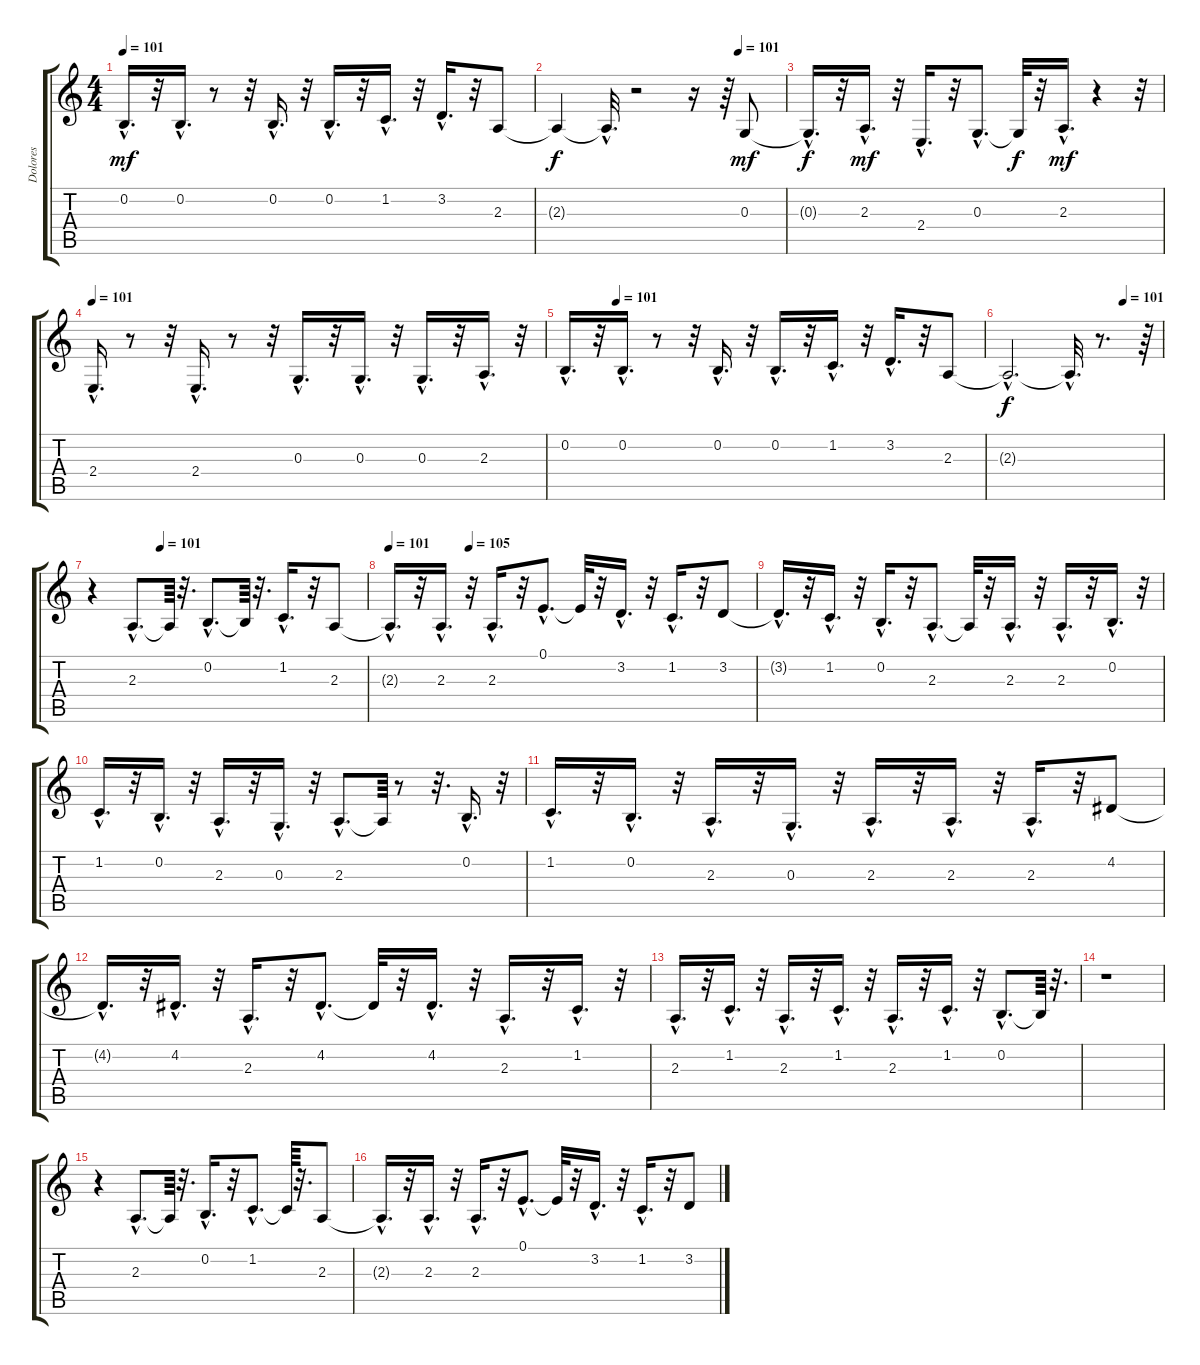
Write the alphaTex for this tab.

\track ("Dolores" "Dolores") {instrument panflute}
\staff {score tabs}
\tuning (E4 B3 G3 D3 A2 E2) {hide}
\ts (4 4)
\tempo 101
\clef g2
\ks c
0.2{hac}.16{d dy mf} r.32 0.2{hac}.16{d} r.8 r.32 0.2{hac}.16{d} r.32 0.2{hac}.16{d} r.32 1.2{hac}.16{d} r.32 3.2{hac}.16{d} r.32 2.3.8 |
\tempo (101 0.796875)
2.3{t}.4{dy f} 2.3{hac t}.32{d} r.2 r.16 r.64 0.3.8{dy mf} |
0.3{hac t}.16{d dy f} r.32 2.3{hac}.16{d dy mf} r.32 2.4{hac}.16{d} r.32 0.3{hac}.8{d} 0.3{t}.32{dy f} r.32 2.3{hac}.16{d dy mf} r.4 r.32 |
\tempo 101
2.4{hac}.16{d} r.8 r.32 2.4{hac}.16{d} r.8 r.32 0.3{hac}.16{d} r.32 0.3{hac}.16{d} r.32 0.3{hac}.16{d} r.32 2.3{hac}.16{d} r.32 |
\tempo (101 0.125)
0.2{hac}.16{d} r.32 0.2{hac}.16{d} r.8 r.32 0.2{hac}.16{d} r.32 0.2{hac}.16{d} r.32 1.2{hac}.16{d} r.32 3.2{hac}.16{d} r.32 2.3.8 |
\tempo (101 0.75)
2.3{hac t}.2{d dy f} 2.3{hac t}.32{d} r.8{d} r.64 |
\tempo (101 0.25)
r.4 2.3{hac}.8{d} 2.3{t}.64 r.32{d} 0.2{hac}.8{d} 0.2{t}.64 r.32{d} 1.2{hac}.16{d} r.32 2.3.8 |
\tempo 101
\tempo (105 0.21875)
2.3{hac t}.16{d} r.32 2.3{hac}.16{d} r.32 2.3{hac}.16{d} r.32 0.1{hac}.8{d} 0.1{t}.32 r.32 3.2{hac}.16{d} r.32 1.2{hac}.16{d} r.32 3.2.8 |
3.2{hac t}.16{d} r.32 1.2{hac}.16{d} r.32 0.2{hac}.16{d} r.32 2.3{hac}.8{d} 2.3{t}.32 r.32 2.3{hac}.16{d} r.32 2.3{hac}.16{d} r.32 0.2{hac}.16{d} r.32 |
1.2{hac}.16{d} r.32 0.2{hac}.16{d} r.32 2.3{hac}.16{d} r.32 0.3{hac}.16{d} r.32 2.3{hac}.8{d} 2.3{t}.64 r.8 r.32{d} 0.2{hac}.16{d} r.32 |
1.2{hac}.16{d} r.32 0.2{hac}.16{d} r.32 2.3{hac}.16{d} r.32 0.3{hac}.16{d} r.32 2.3{hac}.16{d} r.32 2.3{hac}.16{d} r.32 2.3{hac}.16{d} r.32 4.2.8 |
4.2{hac t}.16{d} r.32 4.2{hac}.16{d} r.32 2.3{hac}.16{d} r.32 4.2{hac}.8{d} 4.2{t}.32 r.32 4.2{hac}.16{d} r.32 2.3{hac}.16{d} r.32 1.2{hac}.16{d} r.32 |
2.3{hac}.16{d} r.32 1.2{hac}.16{d} r.32 2.3{hac}.16{d} r.32 1.2{hac}.16{d} r.32 2.3{hac}.16{d} r.32 1.2{hac}.16{d} r.32 0.2{hac}.8{d} 0.2{t}.64 r.32{d} |
r.1 |
r.4 2.3{hac}.8{d} 2.3{t}.64 r.32{d} 0.2{hac}.16{d} r.32 1.2{hac}.8{d} 1.2{t}.64 r.32{d} 2.3.8 |
2.3{hac t}.16{d} r.32 2.3{hac}.16{d} r.32 2.3{hac}.16{d} r.32 0.1{hac}.8{d} 0.1{t}.32 r.32 3.2{hac}.16{d} r.32 1.2{hac}.16{d} r.32 3.2.8
